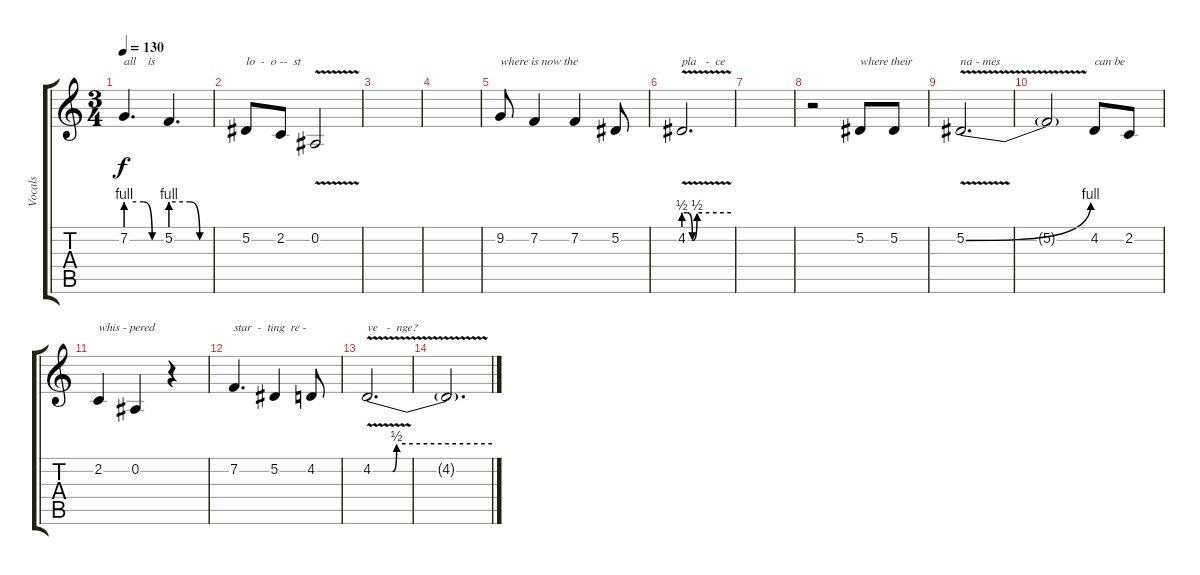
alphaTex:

\track ("Vocals" "Vocals") {instrument lead2sawtooth}
\staff {score tabs}
\tuning (Eb4 Bb3 Gb3 Db3 Ab2 Eb2) {hide}
\ts (3 4)
\tempo 130
\clef g2
\ks c
7.2{be (custom 0 4 30 4 45 0 60 0)}.4{d txt "all    is  " dy f} 5.2{be (custom 0 4 30 4 45 0 60 0)}.4{d} |
5.2.8{txt "lo  -  o --  st"} 2.2.8 0.2{v}.2 |
|
|
9.2.8{txt "where is now the"} 7.2.4 7.2.4 5.2.8 |
4.2{be (custom 0 2 5 2 11 0 17 2 60 2) v}.2{d txt "pla   -  ce"} |
|
r.2 5.2.8{txt "where their"} 5.2.8 |
5.2{be (bend 0 0 60 4) v}.2{d txt "na - mes"} |
5.2{t}.2 4.2.8{txt "can be"} 2.2.8 |
2.2.4{txt "whis - pered"} 0.2.4 r.4 |
7.2.4{d txt "star  -  ting  re -"} 5.2.4 4.2.8 |
4.2{be (custom 0 0 10 0 12 2 60 2) v}.2{d txt "ve   -  nge?"} |
4.2{t}.2{d}
